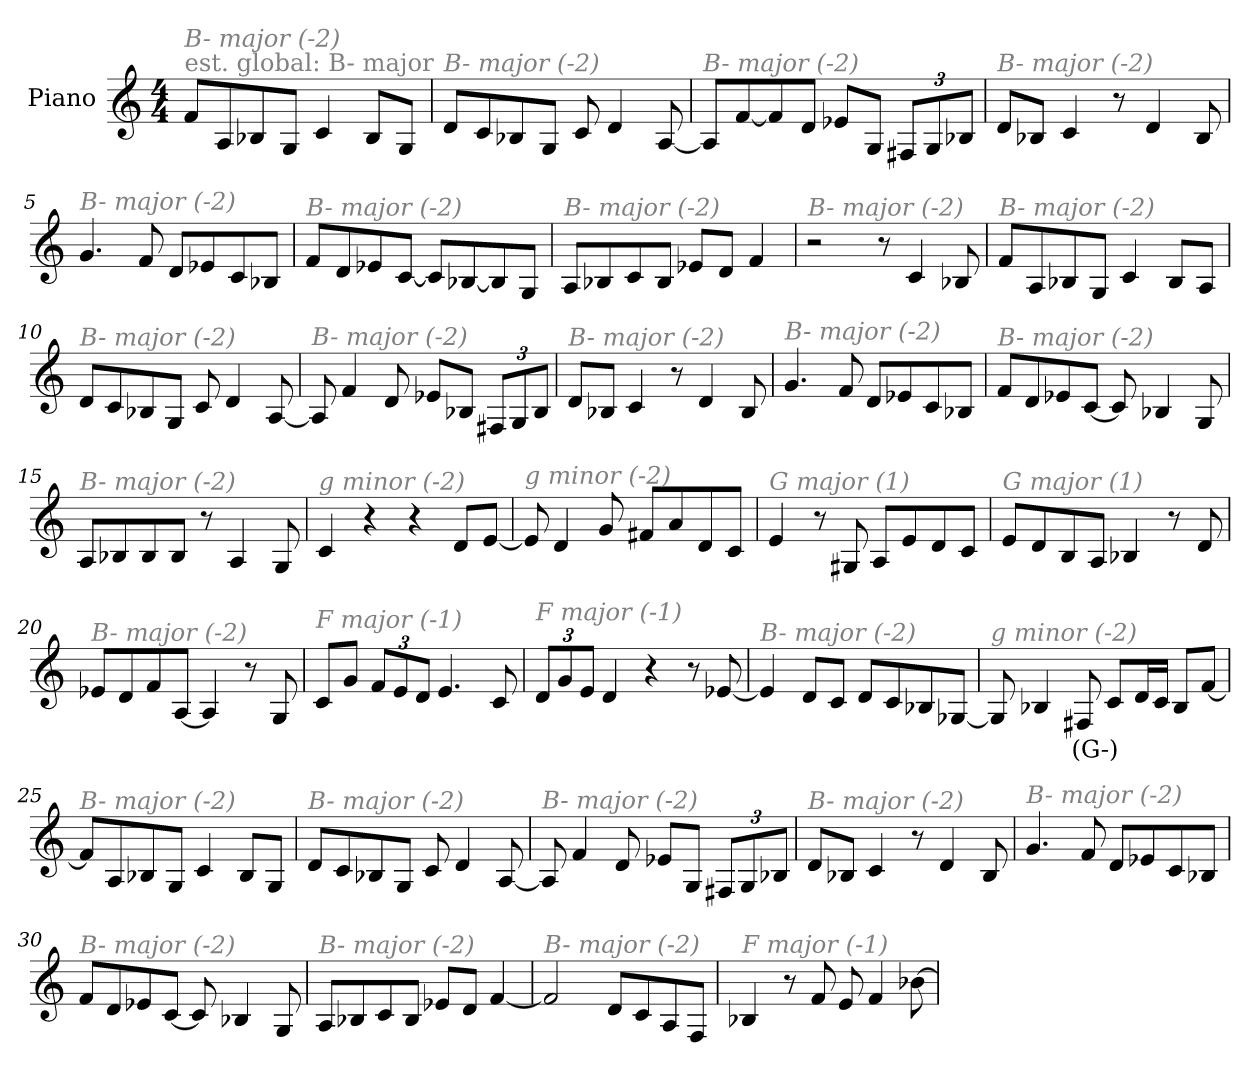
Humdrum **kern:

**kern	**text
*part1	*part1
*staff1	*staff1
*I"Piano	*
*I'Pno	*
*clefG2	*
*k[]	*
*M4/4	*
*MM220	*
=1	=1
!LO:TX:a:color=#808080:t=est. global&colon; B- major	!
!LO:TX:i:color=#808080:t=B- major (-2)	!
8f/L	.
8A/	.
8B-X/	.
8G/J	.
4c/	.
8B-/L	.
8G/J	.
=2	=2
!LO:TX:i:color=#808080:t=B- major (-2)	!
8d/L	.
8c/	.
8B-X/	.
8G/J	.
8c/	.
4d/	.
[8A/	.
=3	=3
!LO:TX:i:color=#808080:t=B- major (-2)	!
8A/L]	.
[8f/	.
8f/]	.
8d/J	.
8e-X/L	.
8G/J	.
*Xbrackettup	*
12F#X/L	.
12G/	.
12B-X/J	.
=4	=4
!LO:TX:i:color=#808080:t=B- major (-2)	!
8d/L	.
8B-X/J	.
4c/	.
8r	.
4d/	.
8B-/	.
!!LO:LB:g=z
=5	=5
!LO:TX:i:color=#808080:t=B- major (-2)	!
4.g/	.
8f/	.
8d/L	.
8e-X/	.
8c/	.
8B-X/J	.
=6	=6
!LO:TX:i:color=#808080:t=B- major (-2)	!
8f/L	.
8d/	.
8e-X/	.
[8c/J	.
8c/L]	.
[8B-X/	.
8B-/]	.
8G/J	.
=7	=7
!LO:TX:i:color=#808080:t=B- major (-2)	!
8A/L	.
8B-X/	.
8c/	.
8B-/J	.
8e-X/L	.
8d/J	.
4f/	.
=8	=8
!LO:TX:i:color=#808080:t=B- major (-2)	!
2r	.
8r	.
4c/	.
8B-X/	.
=9	=9
!LO:TX:i:color=#808080:t=B- major (-2)	!
8f/L	.
8A/	.
8B-X/	.
8G/J	.
4c/	.
8B-/L	.
8A/J	.
!!LO:LB:g=z
=10	=10
!LO:TX:i:color=#808080:t=B- major (-2)	!
8d/L	.
8c/	.
8B-X/	.
8G/J	.
8c/	.
4d/	.
[8A/	.
=11	=11
!LO:TX:i:color=#808080:t=B- major (-2)	!
8A/]	.
4f/	.
8d/	.
8e-X/L	.
8B-X/J	.
12F#X/L	.
12G/	.
12B-/J	.
=12	=12
!LO:TX:i:color=#808080:t=B- major (-2)	!
8d/L	.
8B-X/J	.
4c/	.
8r	.
4d/	.
8B-/	.
=13	=13
!LO:TX:i:color=#808080:t=B- major (-2)	!
4.g/	.
8f/	.
8d/L	.
8e-X/	.
8c/	.
8B-X/J	.
!!LO:LB:g=z
=14	=14
!LO:TX:i:color=#808080:t=B- major (-2)	!
8f/L	.
8d/	.
8e-X/	.
[8c/J	.
8c/]	.
4B-X/	.
8G/	.
=15	=15
!LO:TX:i:color=#808080:t=B- major (-2)	!
8A/L	.
8B-X/	.
8B-/	.
8B-/J	.
8r	.
4A/	.
8G/	.
=16	=16
!LO:TX:i:color=#808080:t=g minor (-2)	!
4c/	.
4r	.
4r	.
8d/L	.
[8e/J	.
=17	=17
!LO:TX:i:color=#808080:t=g minor (-2)	!
8e/]	.
4d/	.
8g/	.
8f#X/L	.
8a/	.
8d/	.
8c/J	.
!!LO:LB:g=z
=18	=18
!LO:TX:i:color=#808080:t=G major (1)	!
4e/	.
8r	.
8G#X/	.
8A/L	.
8e/	.
8d/	.
8c/J	.
=19	=19
!LO:TX:i:color=#808080:t=G major (1)	!
8e/L	.
8d/	.
8B/	.
8A/J	.
4B-X/	.
8r	.
8d/	.
=20	=20
!LO:TX:i:color=#808080:t=B- major (-2)	!
8e-X/L	.
8d/	.
8f/	.
[8A/J	.
4A/]	.
8r	.
8G/	.
=21	=21
!LO:TX:i:color=#808080:t=F major (-1)	!
8c/L	.
8g/J	.
12f/L	.
12e/	.
12d/J	.
4.e/	.
8c/	.
!!LO:LB:g=z
=22	=22
!LO:TX:i:color=#808080:t=F major (-1)	!
12d/L	.
12g/	.
12e/J	.
4d/	.
4r	.
8r	.
[8e-X/	.
=23	=23
!LO:TX:i:color=#808080:t=B- major (-2)	!
4e-/]	.
8d/L	.
8c/J	.
8d/L	.
8c/	.
8B-X/	.
[8G-X/J	.
=24	=24
!LO:TX:i:color=#808080:t=g minor (-2)	!
8G-/]	.
4B-X/	.
8F#Xi/	(G-)
8c/L	.
16d/L	.
16c/JJ	.
8B-/L	.
[8f/J	.
=25	=25
!LO:TX:i:color=#808080:t=B- major (-2)	!
8f/L]	.
8A/	.
8B-X/	.
8G/J	.
4c/	.
8B-/L	.
8G/J	.
!!LO:LB:g=z
=26	=26
!LO:TX:i:color=#808080:t=B- major (-2)	!
8d/L	.
8c/	.
8B-X/	.
8G/J	.
8c/	.
4d/	.
[8A/	.
=27	=27
!LO:TX:i:color=#808080:t=B- major (-2)	!
8A/]	.
4f/	.
8d/	.
8e-X/L	.
8G/J	.
12F#X/L	.
12G/	.
12B-X/J	.
=28	=28
!LO:TX:i:color=#808080:t=B- major (-2)	!
8d/L	.
8B-X/J	.
4c/	.
8r	.
4d/	.
8B-/	.
=29	=29
!LO:TX:i:color=#808080:t=B- major (-2)	!
4.g/	.
8f/	.
8d/L	.
8e-X/	.
8c/	.
8B-X/J	.
!!LO:LB:g=z
=30	=30
!LO:TX:i:color=#808080:t=B- major (-2)	!
8f/L	.
8d/	.
8e-X/	.
[8c/J	.
8c/]	.
4B-X/	.
8G/	.
=31	=31
!LO:TX:i:color=#808080:t=B- major (-2)	!
8A/L	.
8B-X/	.
8c/	.
8B-/J	.
8e-X/L	.
8d/J	.
[4f/	.
=32	=32
!LO:TX:i:color=#808080:t=B- major (-2)	!
2f/]	.
8d/L	.
8c/	.
8A/	.
8F/J	.
=33	=33
!LO:TX:i:color=#808080:t=F major (-1)	!
4B-X/	.
8r	.
8f/	.
8e/	.
4f/	.
[8b-X\	.
=	=
*-	*-
